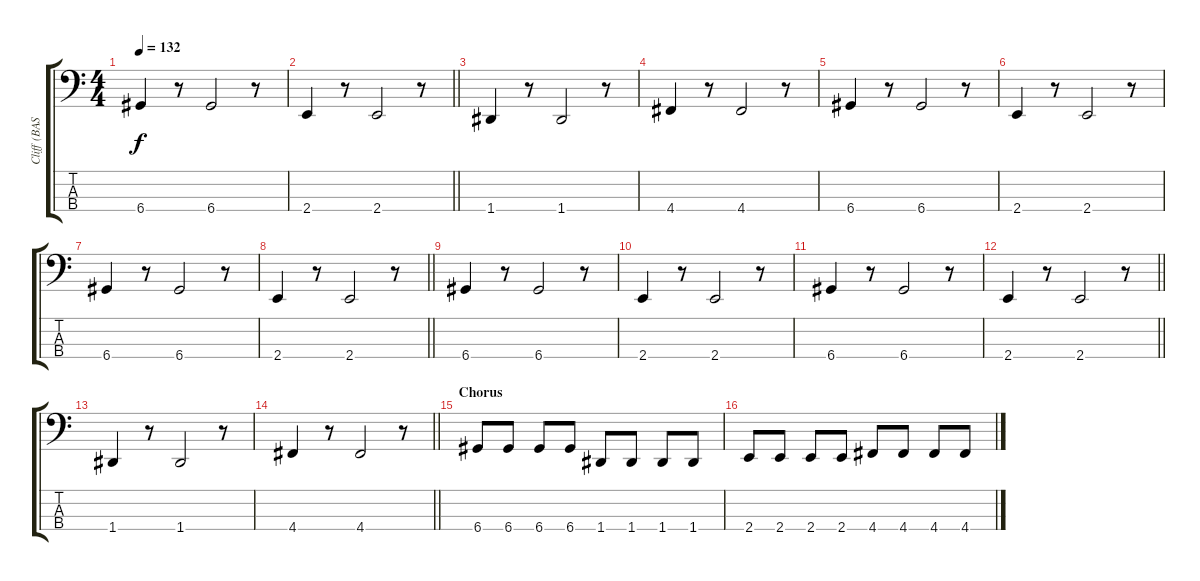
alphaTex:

\track ("Cliff (BASS)" "Cliff (BAS") {instrument electricbassfinger}
\staff {score tabs}
\tuning (G2 D2 A1 D1) {hide}
\ts (4 4)
\tempo 132
\clef f4
\ks c
6.4.4{dy f} r.8 6.4.2 r.8 |
\barLineRight lightlight
2.4.4 r.8 2.4.2 r.8 |
1.4.4 r.8 1.4.2 r.8 |
4.4.4 r.8 4.4.2 r.8 |
6.4.4 r.8 6.4.2 r.8 |
2.4.4 r.8 2.4.2 r.8 |
6.4.4 r.8 6.4.2 r.8 |
\barLineRight lightlight
2.4.4 r.8 2.4.2 r.8 |
6.4.4 r.8 6.4.2 r.8 |
2.4.4 r.8 2.4.2 r.8 |
6.4.4 r.8 6.4.2 r.8 |
\barLineRight lightlight
2.4.4 r.8 2.4.2 r.8 |
1.4.4 r.8 1.4.2 r.8 |
\barLineRight lightlight
4.4.4 r.8 4.4.2 r.8 |
\section ("" "Chorus")
6.4.8 6.4.8 6.4.8 6.4.8 1.4.8 1.4.8 1.4.8 1.4.8 |
2.4.8 2.4.8 2.4.8 2.4.8 4.4.8 4.4.8 4.4.8 4.4.8
